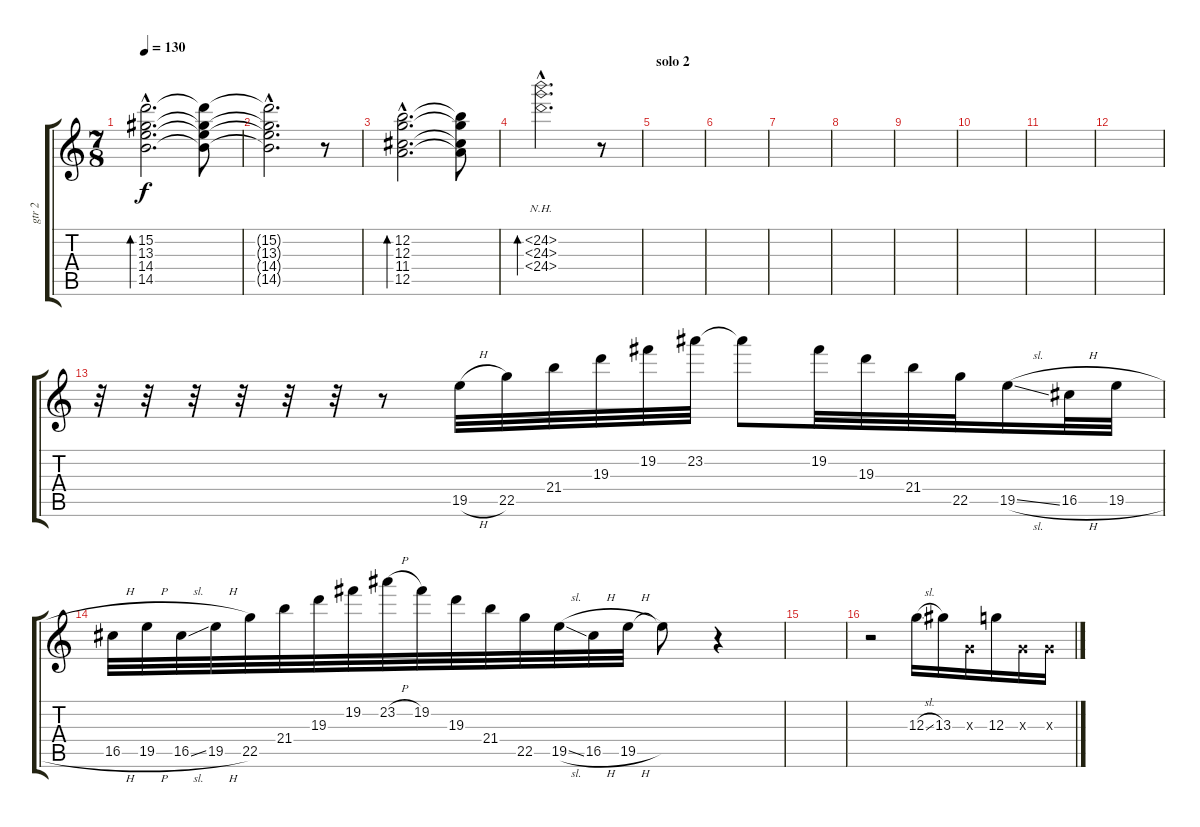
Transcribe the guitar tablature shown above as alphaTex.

\track ("gtr 2" "gtr 2") {instrument distortionguitar}
\staff {score tabs}
\tuning (E4 B3 G3 D3 A2 E2) {hide}
\ts (7 8)
\tempo 130
\clef g2
\ks c
(15.2{hac} 13.3{hac} 14.4{hac} 14.5{hac}).2{d bd 480 dy f instrument electricguitarjazz} (15.2{t} 13.3{t} 14.4{t} 14.5{t}).8 |
(15.2{hac t} 13.3{hac t} 14.4{hac t} 14.5{hac t}).2{d} r.8 |
(12.2{hac} 12.3{hac} 11.4{hac} 12.5{hac}).2{d bd 480 instrument electricguitarjazz} (12.2{t} 12.3{t} 11.4{t} 12.5{t}).8 |
(24.2{nh hac} 24.3{nh hac} 24.4{nh hac}).2{d bd 480} r.8 |
\section ("" "solo 2")
|
|
|
|
|
|
|
|
r.32{instrument distortionguitar} r.32 r.32 r.32 r.32 r.32 r.8 19.5{h}.32 22.5.32 21.4.32 19.3.32 19.2.32 23.2.32 23.2{t}.8 19.2.32 19.3.32 21.4.32 22.5.32 19.5{sl}.16 16.5{h}.32 19.5{h}.32 |
16.5{h}.32 19.5{h}.32 16.5{sl}.32 19.5{h}.32 22.5.32 21.4.32 19.3.32 19.2.32 23.2{h}.32 19.2.32 19.3.32 21.4.32 22.5.32 19.5{sl}.32 16.5{h}.32 19.5{h}.32 19.5{t}.8 r.4 |
|
r.2 12.3{sl}.16 13.3.16 0.3{x}.16 12.3.16 0.3{x}.16 0.3{x}.16
